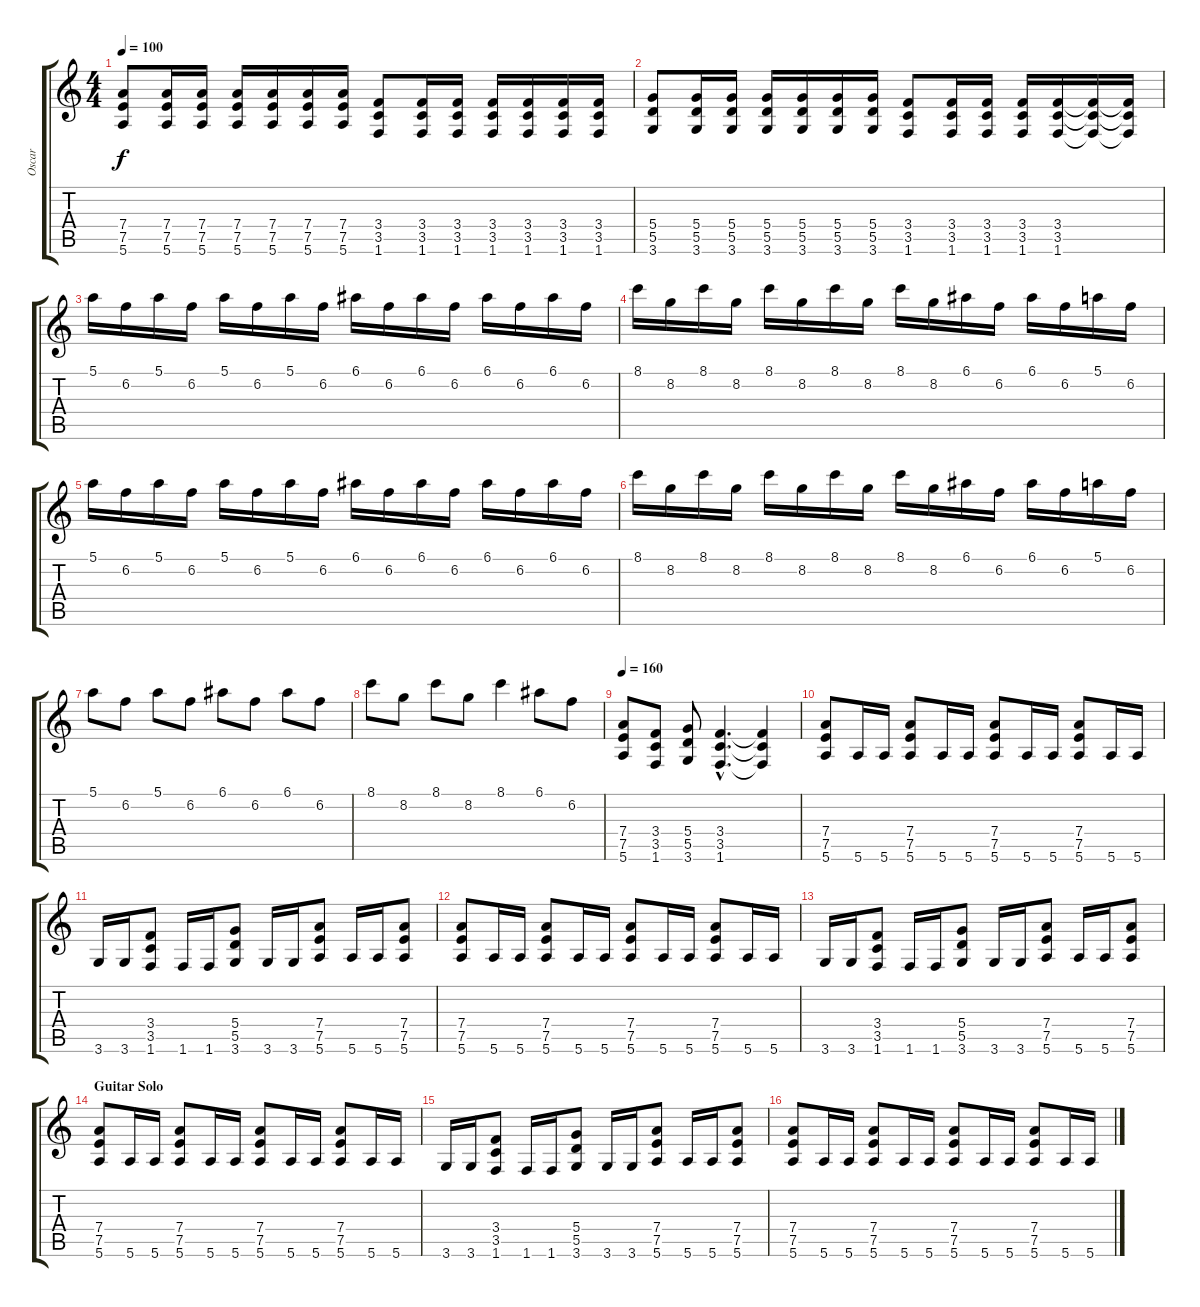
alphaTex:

\track ("Oscar" "Oscar") {instrument distortionguitar}
\staff {score tabs}
\tuning (E4 B3 G3 D3 A2 E2) {hide}
\ts (4 4)
\tempo 100
\clef g2
\ks c
(7.4 7.5 5.6).8{dy f} (7.4 7.5 5.6).16 (7.4 7.5 5.6).16 (7.4 7.5 5.6).16 (7.4 7.5 5.6).16 (7.4 7.5 5.6).16 (7.4 7.5 5.6).16 (3.4 3.5 1.6).8 (3.4 3.5 1.6).16 (3.4 3.5 1.6).16 (3.4 3.5 1.6).16 (3.4 3.5 1.6).16 (3.4 3.5 1.6).16 (3.4 3.5 1.6).16 |
(5.4 5.5 3.6).8 (5.4 5.5 3.6).16 (5.4 5.5 3.6).16 (5.4 5.5 3.6).16 (5.4 5.5 3.6).16 (5.4 5.5 3.6).16 (5.4 5.5 3.6).16 (3.4 3.5 1.6).8 (3.4 3.5 1.6).16 (3.4 3.5 1.6).16 (3.4 3.5 1.6).16 (3.4 3.5 1.6).16 (3.4{t} 3.5{t} 1.6{t}).16 (3.4{t} 3.5{t} 1.6{t}).16 |
5.1.16 6.2.16 5.1.16 6.2.16 5.1.16 6.2.16 5.1.16 6.2.16 6.1.16 6.2.16 6.1.16 6.2.16 6.1.16 6.2.16 6.1.16 6.2.16 |
8.1.16 8.2.16 8.1.16 8.2.16 8.1.16 8.2.16 8.1.16 8.2.16 8.1.16 8.2.16 6.1.16 6.2.16 6.1.16 6.2.16 5.1.16 6.2.16 |
5.1.16 6.2.16 5.1.16 6.2.16 5.1.16 6.2.16 5.1.16 6.2.16 6.1.16 6.2.16 6.1.16 6.2.16 6.1.16 6.2.16 6.1.16 6.2.16 |
8.1.16 8.2.16 8.1.16 8.2.16 8.1.16 8.2.16 8.1.16 8.2.16 8.1.16 8.2.16 6.1.16 6.2.16 6.1.16 6.2.16 5.1.16 6.2.16 |
5.1.8 6.2.8 5.1.8 6.2.8 6.1.8 6.2.8 6.1.8 6.2.8 |
8.1.8 8.2.8 8.1.8 8.2.8 8.1.4 6.1.8 6.2.8 |
\tempo 160
(7.4 7.5 5.6).8 (3.4 3.5 1.6).8 (5.4 5.5 3.6).8 (3.4{hac} 3.5{hac} 1.6{hac}).4{d} (3.4{t} 3.5{t} 1.6{t}).4 |
(7.4 7.5 5.6).8 5.6.16 5.6.16 (7.4 7.5 5.6).8 5.6.16 5.6.16 (7.4 7.5 5.6).8 5.6.16 5.6.16 (7.4 7.5 5.6).8 5.6.16 5.6.16 |
3.6.16 3.6.16 (3.4 3.5 1.6).8 1.6.16 1.6.16 (5.4 5.5 3.6).8 3.6.16 3.6.16 (7.4 7.5 5.6).8 5.6.16 5.6.16 (7.4 7.5 5.6).8 |
(7.4 7.5 5.6).8 5.6.16 5.6.16 (7.4 7.5 5.6).8 5.6.16 5.6.16 (7.4 7.5 5.6).8 5.6.16 5.6.16 (7.4 7.5 5.6).8 5.6.16 5.6.16 |
3.6.16 3.6.16 (3.4 3.5 1.6).8 1.6.16 1.6.16 (5.4 5.5 3.6).8 3.6.16 3.6.16 (7.4 7.5 5.6).8 5.6.16 5.6.16 (7.4 7.5 5.6).8 |
\section ("" "Guitar Solo")
(7.4 7.5 5.6).8 5.6.16 5.6.16 (7.4 7.5 5.6).8 5.6.16 5.6.16 (7.4 7.5 5.6).8 5.6.16 5.6.16 (7.4 7.5 5.6).8 5.6.16 5.6.16 |
3.6.16 3.6.16 (3.4 3.5 1.6).8 1.6.16 1.6.16 (5.4 5.5 3.6).8 3.6.16 3.6.16 (7.4 7.5 5.6).8 5.6.16 5.6.16 (7.4 7.5 5.6).8 |
(7.4 7.5 5.6).8 5.6.16 5.6.16 (7.4 7.5 5.6).8 5.6.16 5.6.16 (7.4 7.5 5.6).8 5.6.16 5.6.16 (7.4 7.5 5.6).8 5.6.16 5.6.16
